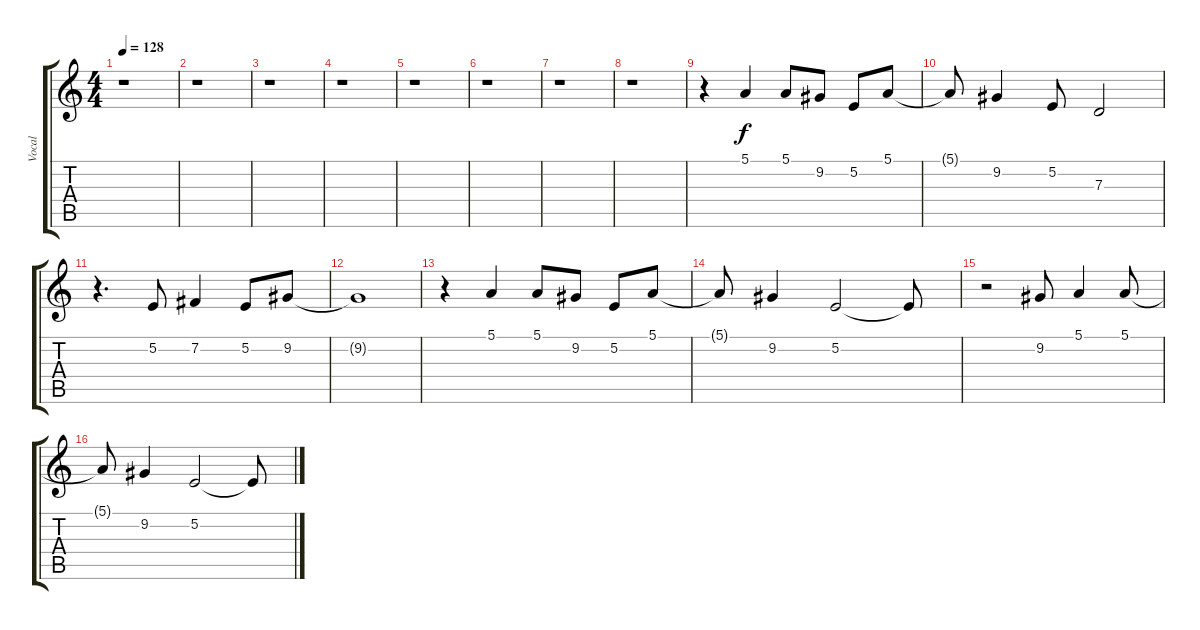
\track ("Vocal" "Vocal") {instrument lead3calliope}
\staff {score tabs}
\tuning (E4 B3 G3 D3 A2 E2) {hide}
\ts (4 4)
\tempo 128
\clef g2
\ks c
r.1{dy f} |
r.1 |
r.1 |
r.1 |
r.1 |
r.1 |
r.1 |
r.1 |
r.4 5.1.4 5.1.8 9.2.8 5.2.8 5.1.8 |
5.1{t}.8 9.2.4 5.2.8 7.3.2 |
r.4{d} 5.2.8 7.2.4 5.2.8 9.2.8 |
9.2{t}.1 |
r.4 5.1.4 5.1.8 9.2.8 5.2.8 5.1.8 |
5.1{t}.8 9.2.4 5.2.2 5.2{t}.8 |
r.2 9.2.8 5.1.4 5.1.8 |
5.1{t}.8 9.2.4 5.2.2 5.2{t}.8
